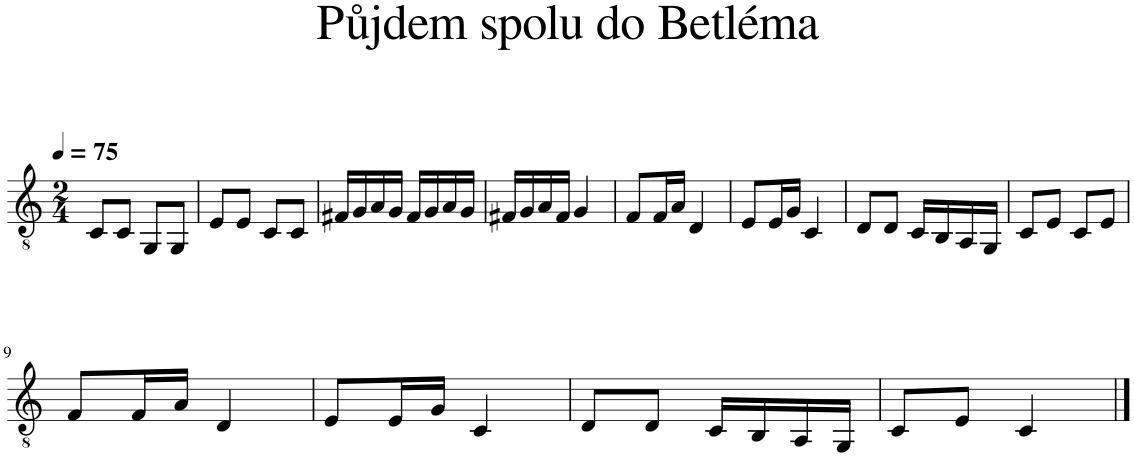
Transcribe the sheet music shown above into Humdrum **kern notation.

**kern
*part1
*staff1
*I"Elektrická kytara
*I'El. kyt.
*clefGv2
*k[]
*M2/4
*MM75
=1
8C/L
8C/J
8GG/L
8GG/J
=2
8E/L
8E/J
8C/L
8C/J
=3
16F#X/LL
16G/
16A/
16G/JJ
16F#/LL
16G/
16A/
16G/JJ
=4
16F#X/LL
16G/
16A/
16F#/JJ
4G/
=5
8F/L
16F/L
16A/JJ
4D/
=6
8E/L
16E/L
16G/JJ
4C/
=7
8D/L
8D/J
16C/LL
16BB/
16AA/
16GG/JJ
=8
8C/L
8E/J
8C/L
8E/J
!!LO:LB:g=z
=9
8F/L
16F/L
16A/JJ
4D/
=10
8E/L
16E/L
16G/JJ
4C/
=11
8D/L
8D/J
16C/LL
16BB/
16AA/
16GG/JJ
=12
8C/L
8E/J
4C/
==
*-
